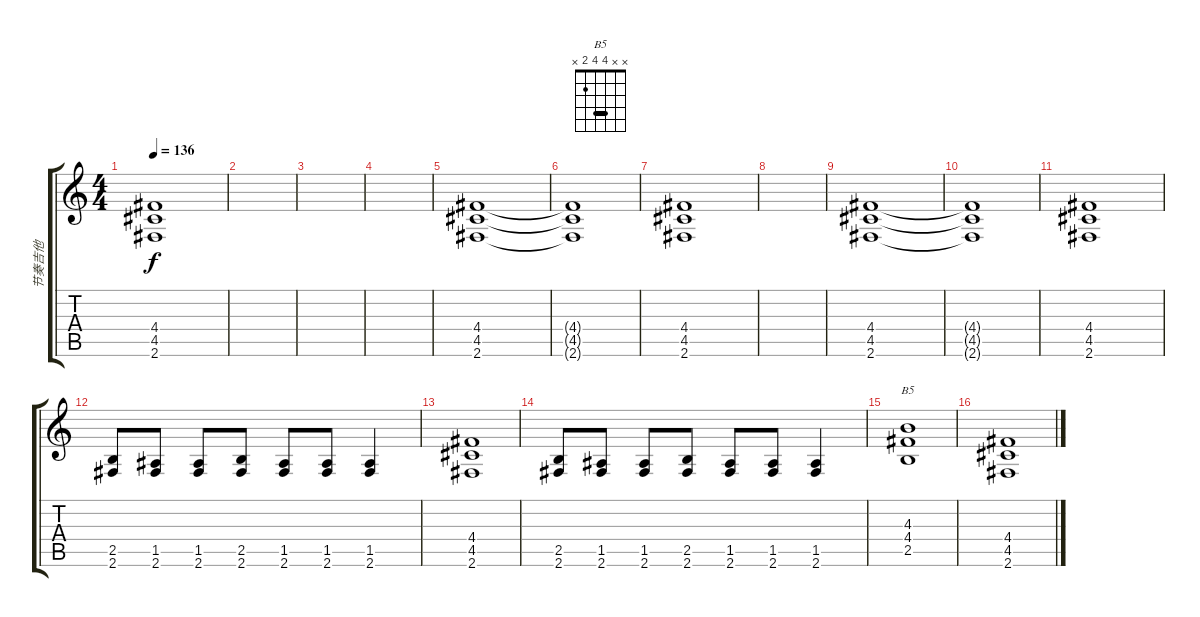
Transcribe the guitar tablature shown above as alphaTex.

\track ("节奏吉他" "节奏吉他") {instrument distortionguitar}
\staff {score tabs}
\tuning (E4 B3 G3 D3 A2 E2) {hide}
\chord ("B5" x x 4 4 2 x) {barre 4}
\ts (4 4)
\tempo 136
\clef g2
\ks c
(4.4 4.5 2.6).1{dy f} |
|
|
|
(4.4 4.5 2.6).1 |
(4.4{t} 4.5{t} 2.6{t}).1 |
(4.4 4.5 2.6).1 |
|
(4.4 4.5 2.6).1 |
(4.4{t} 4.5{t} 2.6{t}).1 |
(4.4 4.5 2.6).1 |
(2.5 2.6).8 (1.5 2.6).8 (1.5 2.6).8 (2.5 2.6).8 (1.5 2.6).8 (1.5 2.6).8 (1.5 2.6).4 |
(4.4 4.5 2.6).1 |
(2.5 2.6).8 (1.5 2.6).8 (1.5 2.6).8 (2.5 2.6).8 (1.5 2.6).8 (1.5 2.6).8 (1.5 2.6).4 |
(4.3 4.4 2.5).1{ch "B5"} |
(4.4 4.5 2.6).1
